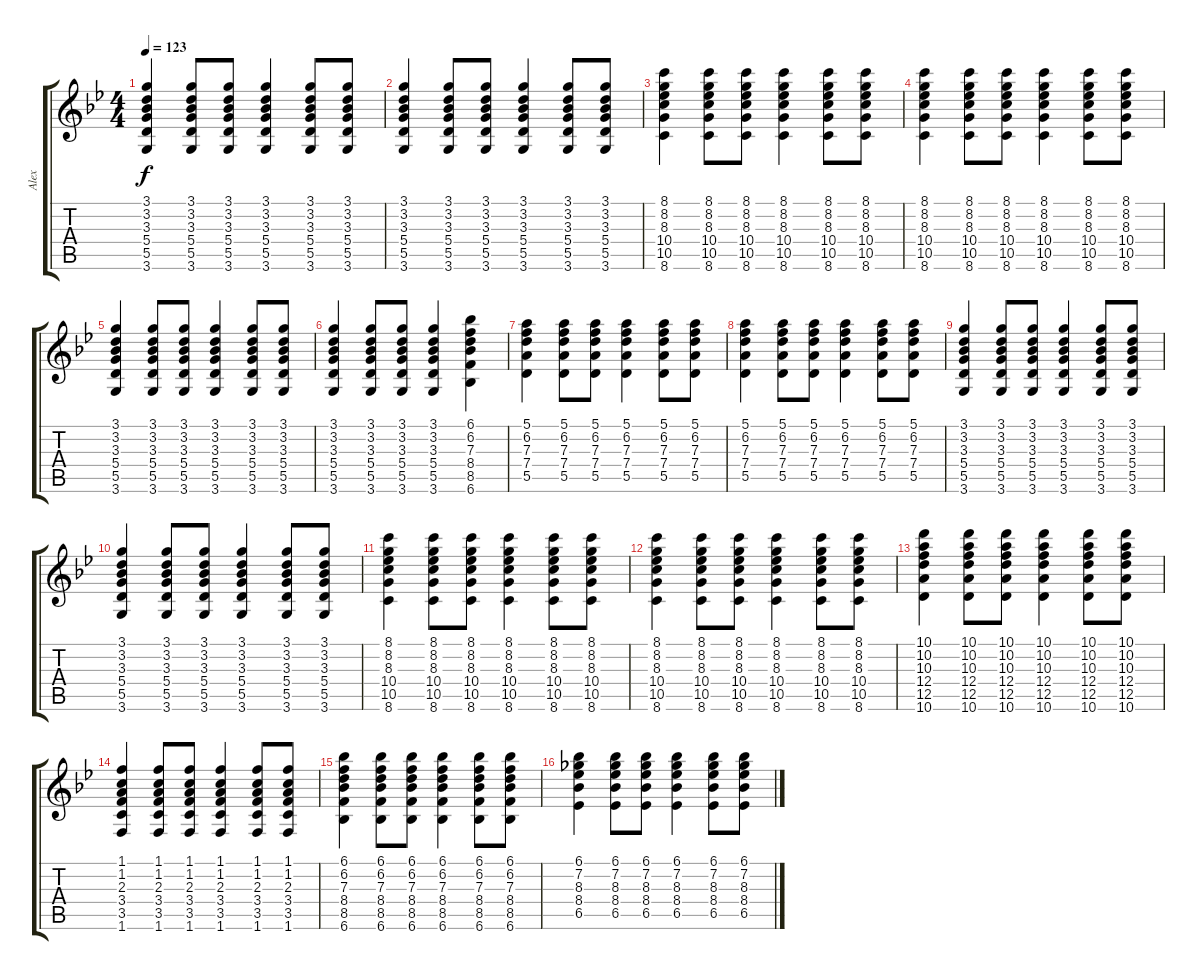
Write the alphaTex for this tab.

\track ("Alex" "Alex") {instrument electricguitarclean}
\staff {score tabs}
\tuning (E4 B3 G3 D3 A2 E2) {hide}
\ts (4 4)
\tempo 123
\clef g2
\ks bb
(3.1 3.2 3.3 5.4 5.5 3.6).4{dy f} (3.1 3.2 3.3 5.4 5.5 3.6).8 (3.1 3.2 3.3 5.4 5.5 3.6).8 (3.1 3.2 3.3 5.4 5.5 3.6).4 (3.1 3.2 3.3 5.4 5.5 3.6).8 (3.1 3.2 3.3 5.4 5.5 3.6).8 |
(3.1 3.2 3.3 5.4 5.5 3.6).4 (3.1 3.2 3.3 5.4 5.5 3.6).8 (3.1 3.2 3.3 5.4 5.5 3.6).8 (3.1 3.2 3.3 5.4 5.5 3.6).4 (3.1 3.2 3.3 5.4 5.5 3.6).8 (3.1 3.2 3.3 5.4 5.5 3.6).8 |
(8.1 8.2 8.3 10.4 10.5 8.6).4 (8.1 8.2 8.3 10.4 10.5 8.6).8 (8.1 8.2 8.3 10.4 10.5 8.6).8 (8.1 8.2 8.3 10.4 10.5 8.6).4 (8.1 8.2 8.3 10.4 10.5 8.6).8 (8.1 8.2 8.3 10.4 10.5 8.6).8 |
(8.1 8.2 8.3 10.4 10.5 8.6).4 (8.1 8.2 8.3 10.4 10.5 8.6).8 (8.1 8.2 8.3 10.4 10.5 8.6).8 (8.1 8.2 8.3 10.4 10.5 8.6).4 (8.1 8.2 8.3 10.4 10.5 8.6).8 (8.1 8.2 8.3 10.4 10.5 8.6).8 |
(3.1 3.2 3.3 5.4 5.5 3.6).4 (3.1 3.2 3.3 5.4 5.5 3.6).8 (3.1 3.2 3.3 5.4 5.5 3.6).8 (3.1 3.2 3.3 5.4 5.5 3.6).4 (3.1 3.2 3.3 5.4 5.5 3.6).8 (3.1 3.2 3.3 5.4 5.5 3.6).8 |
(3.1 3.2 3.3 5.4 5.5 3.6).4 (3.1 3.2 3.3 5.4 5.5 3.6).8 (3.1 3.2 3.3 5.4 5.5 3.6).8 (3.1 3.2 3.3 5.4 5.5 3.6).4 (6.1 6.2 7.3 8.4 8.5 6.6).4 |
(5.1 6.2 7.3 7.4 5.5).4 (5.1 6.2 7.3 7.4 5.5).8 (5.1 6.2 7.3 7.4 5.5).8 (5.1 6.2 7.3 7.4 5.5).4 (5.1 6.2 7.3 7.4 5.5).8 (5.1 6.2 7.3 7.4 5.5).8 |
(5.1 6.2 7.3 7.4 5.5).4 (5.1 6.2 7.3 7.4 5.5).8 (5.1 6.2 7.3 7.4 5.5).8 (5.1 6.2 7.3 7.4 5.5).4 (5.1 6.2 7.3 7.4 5.5).8 (5.1 6.2 7.3 7.4 5.5).8 |
(3.1 3.2 3.3 5.4 5.5 3.6).4 (3.1 3.2 3.3 5.4 5.5 3.6).8 (3.1 3.2 3.3 5.4 5.5 3.6).8 (3.1 3.2 3.3 5.4 5.5 3.6).4 (3.1 3.2 3.3 5.4 5.5 3.6).8 (3.1 3.2 3.3 5.4 5.5 3.6).8 |
(3.1 3.2 3.3 5.4 5.5 3.6).4 (3.1 3.2 3.3 5.4 5.5 3.6).8 (3.1 3.2 3.3 5.4 5.5 3.6).8 (3.1 3.2 3.3 5.4 5.5 3.6).4 (3.1 3.2 3.3 5.4 5.5 3.6).8 (3.1 3.2 3.3 5.4 5.5 3.6).8 |
(8.1 8.2 8.3 10.4 10.5 8.6).4 (8.1 8.2 8.3 10.4 10.5 8.6).8 (8.1 8.2 8.3 10.4 10.5 8.6).8 (8.1 8.2 8.3 10.4 10.5 8.6).4 (8.1 8.2 8.3 10.4 10.5 8.6).8 (8.1 8.2 8.3 10.4 10.5 8.6).8 |
(8.1 8.2 8.3 10.4 10.5 8.6).4 (8.1 8.2 8.3 10.4 10.5 8.6).8 (8.1 8.2 8.3 10.4 10.5 8.6).8 (8.1 8.2 8.3 10.4 10.5 8.6).4 (8.1 8.2 8.3 10.4 10.5 8.6).8 (8.1 8.2 8.3 10.4 10.5 8.6).8 |
(10.1 10.2 10.3 12.4 12.5 10.6).4 (10.1 10.2 10.3 12.4 12.5 10.6).8 (10.1 10.2 10.3 12.4 12.5 10.6).8 (10.1 10.2 10.3 12.4 12.5 10.6).4 (10.1 10.2 10.3 12.4 12.5 10.6).8 (10.1 10.2 10.3 12.4 12.5 10.6).8 |
(1.1 1.2 2.3 3.4 3.5 1.6).4 (1.1 1.2 2.3 3.4 3.5 1.6).8 (1.1 1.2 2.3 3.4 3.5 1.6).8 (1.1 1.2 2.3 3.4 3.5 1.6).4 (1.1 1.2 2.3 3.4 3.5 1.6).8 (1.1 1.2 2.3 3.4 3.5 1.6).8 |
(6.1 6.2 7.3 8.4 8.5 6.6).4 (6.1 6.2 7.3 8.4 8.5 6.6).8 (6.1 6.2 7.3 8.4 8.5 6.6).8 (6.1 6.2 7.3 8.4 8.5 6.6).4 (6.1 6.2 7.3 8.4 8.5 6.6).8 (6.1 6.2 7.3 8.4 8.5 6.6).8 |
(6.1 7.2 8.3 8.4 6.5).4 (6.1 7.2 8.3 8.4 6.5).8 (6.1 7.2 8.3 8.4 6.5).8 (6.1 7.2 8.3 8.4 6.5).4 (6.1 7.2 8.3 8.4 6.5).8 (6.1 7.2 8.3 8.4 6.5).8
